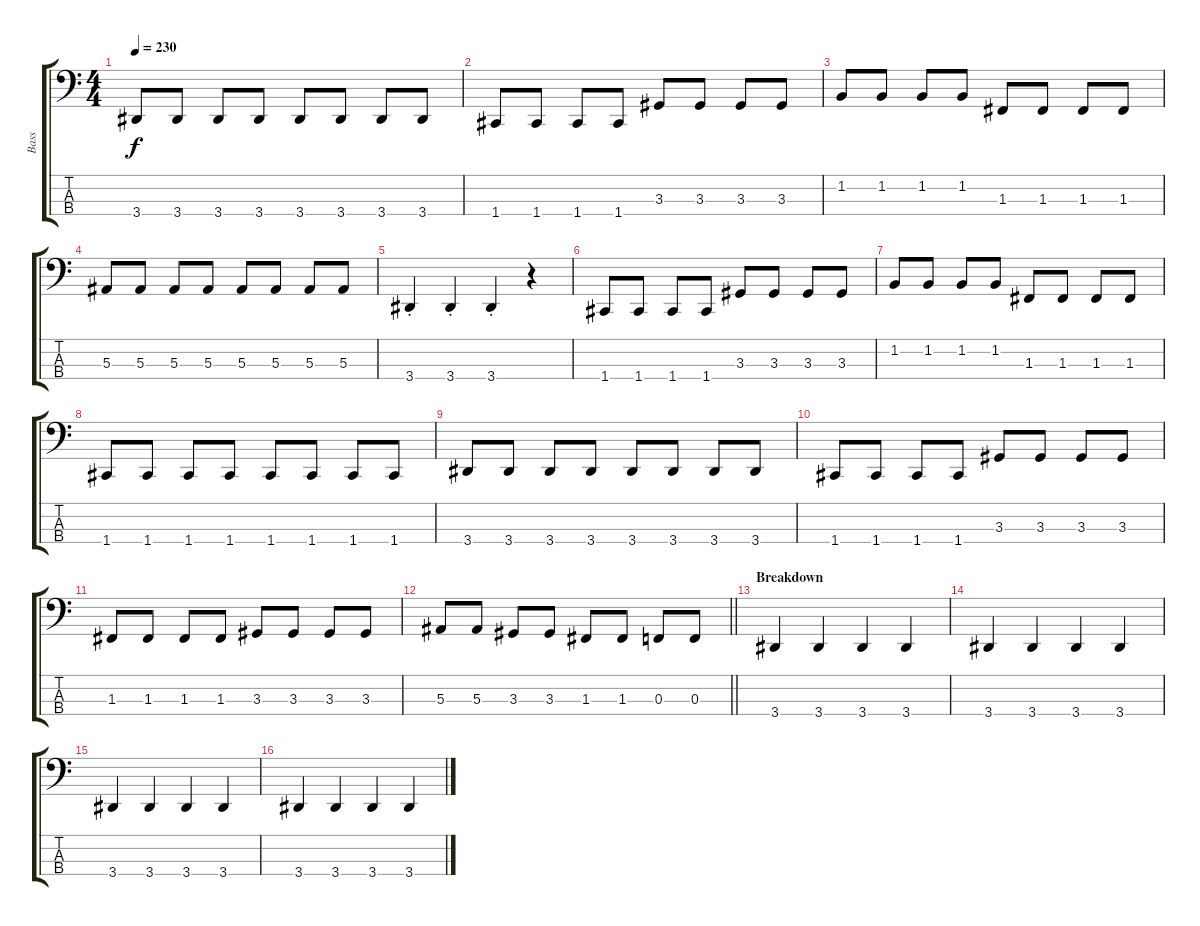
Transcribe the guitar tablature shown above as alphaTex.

\track ("Bass" "Bass") {instrument electricbasspick}
\staff {score tabs}
\tuning (Eb2 Bb1 F1 C1) {hide}
\ts (4 4)
\tempo 230
\clef f4
\ks c
3.4.8{dy f} 3.4.8 3.4.8 3.4.8 3.4.8 3.4.8 3.4.8 3.4.8 |
1.4.8 1.4.8 1.4.8 1.4.8 3.3.8 3.3.8 3.3.8 3.3.8 |
1.2.8 1.2.8 1.2.8 1.2.8 1.3.8 1.3.8 1.3.8 1.3.8 |
5.3.8 5.3.8 5.3.8 5.3.8 5.3.8 5.3.8 5.3.8 5.3.8 |
3.4{st}.4 3.4{st}.4 3.4{st}.4 r.4 |
1.4.8 1.4.8 1.4.8 1.4.8 3.3.8 3.3.8 3.3.8 3.3.8 |
1.2.8 1.2.8 1.2.8 1.2.8 1.3.8 1.3.8 1.3.8 1.3.8 |
1.4.8 1.4.8 1.4.8 1.4.8 1.4.8 1.4.8 1.4.8 1.4.8 |
3.4.8 3.4.8 3.4.8 3.4.8 3.4.8 3.4.8 3.4.8 3.4.8 |
1.4.8 1.4.8 1.4.8 1.4.8 3.3.8 3.3.8 3.3.8 3.3.8 |
1.3.8 1.3.8 1.3.8 1.3.8 3.3.8 3.3.8 3.3.8 3.3.8 |
\barLineRight lightlight
5.3.8 5.3.8 3.3.8 3.3.8 1.3.8 1.3.8 0.3.8 0.3.8 |
\section ("" "Breakdown")
3.4.4 3.4.4 3.4.4 3.4.4 |
3.4.4 3.4.4 3.4.4 3.4.4 |
3.4.4 3.4.4 3.4.4 3.4.4 |
3.4.4 3.4.4 3.4.4 3.4.4
